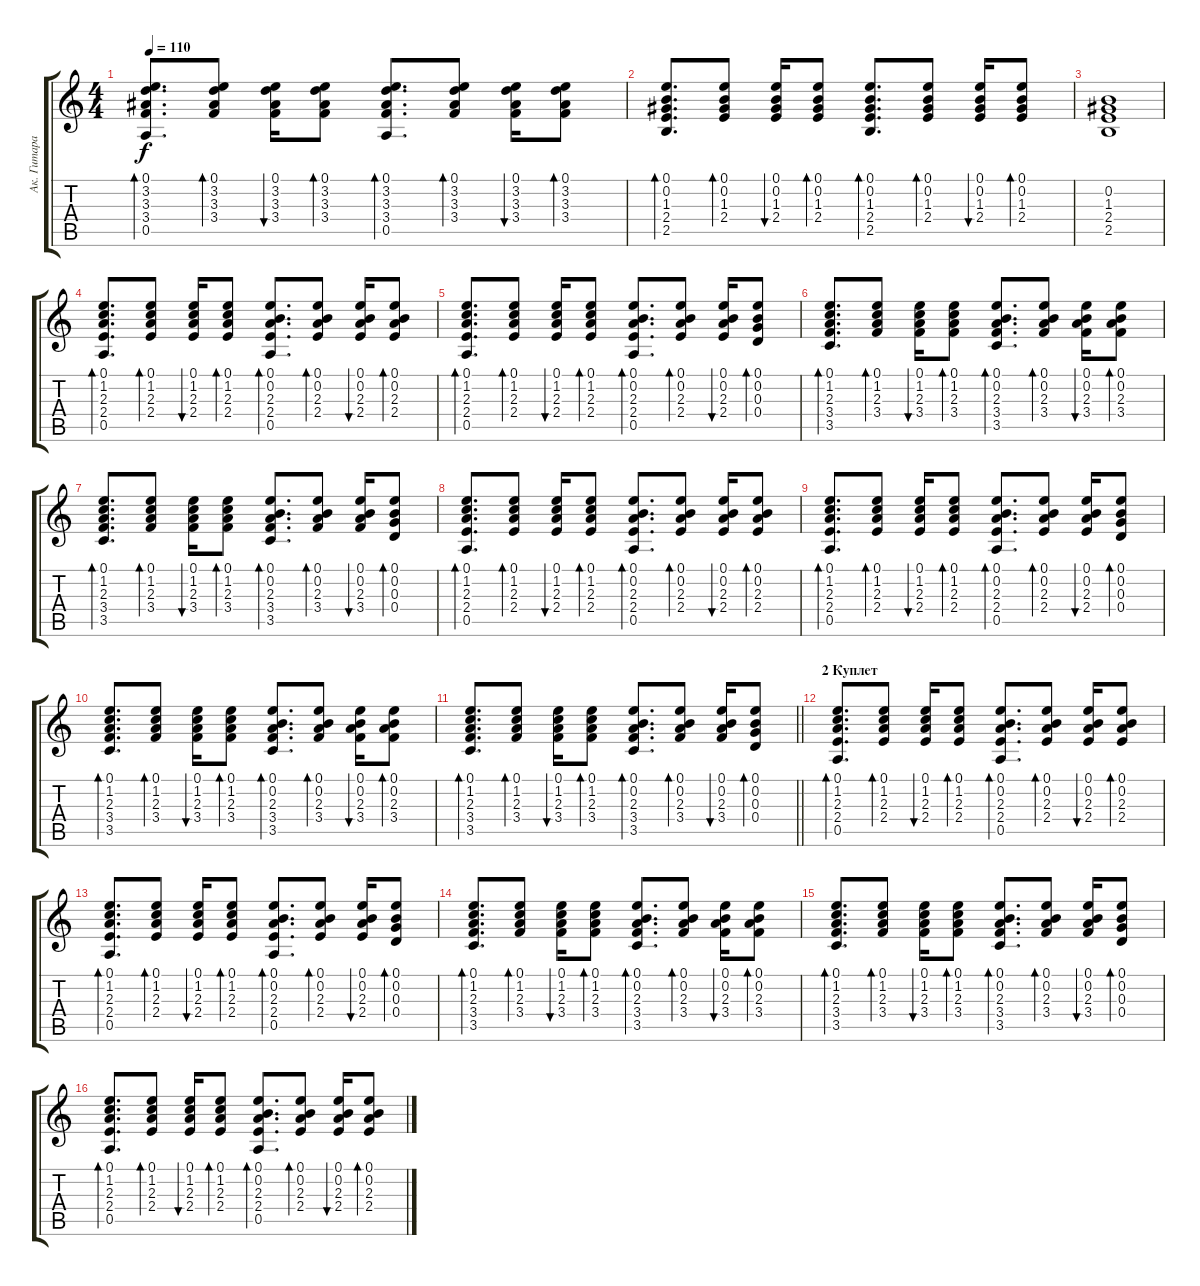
\track ("Ак. Гитара (Илья Чёрт)" "Ак. Гитара") {instrument acousticguitarsteel}
\staff {score tabs}
\tuning (E4 B3 G3 D3 A2 E2) {hide}
\ts (4 4)
\tempo 110
\clef g2
\ks c
(0.1 3.2 3.3 3.4 0.5).8{d bd 30 dy f} (0.1 3.2 3.3 3.4).8{bd 30} (0.1 3.2 3.3 3.4).16{bu 30} (0.1 3.2 3.3 3.4).8{bd 30} (0.1 3.2 3.3 3.4 0.5).8{d bd 30} (0.1 3.2 3.3 3.4).8{bd 30} (0.1 3.2 3.3 3.4).16{bu 30} (0.1 3.2 3.3 3.4).8{bd 30} |
(0.1 0.2 1.3 2.4 2.5).8{d bd 30} (0.1 0.2 1.3 2.4).8{bd 30} (0.1 0.2 1.3 2.4).16{bu 30} (0.1 0.2 1.3 2.4).8{bd 30} (0.1 0.2 1.3 2.4 2.5).8{d bd 30} (0.1 0.2 1.3 2.4).8{bd 30} (0.1 0.2 1.3 2.4).16{bu 30} (0.1 0.2 1.3 2.4).8{bd 30} |
(0.2 1.3 2.4 2.5).1 |
(0.1 1.2 2.3 2.4 0.5).8{d bd 30} (0.1 1.2 2.3 2.4).8{bd 30} (0.1 1.2 2.3 2.4).16{bu 30} (0.1 1.2 2.3 2.4).8{bd 30} (0.1 0.2 2.3 2.4 0.5).8{d bd 30} (0.1 0.2 2.3 2.4).8{bd 30} (0.1 0.2 2.3 2.4).16{bu 30} (0.1 0.2 2.3 2.4).8{bd 30} |
(0.1 1.2 2.3 2.4 0.5).8{d bd 30} (0.1 1.2 2.3 2.4).8{bd 30} (0.1 1.2 2.3 2.4).16{bu 30} (0.1 1.2 2.3 2.4).8{bd 30} (0.1 0.2 2.3 2.4 0.5).8{d bd 30} (0.1 0.2 2.3 2.4).8{bd 30} (0.1 0.2 2.3 2.4).16{bu 30} (0.1 0.2 0.3 0.4).8{bd 30} |
(0.1 1.2 2.3 3.4 3.5).8{d bd 30} (0.1 1.2 2.3 3.4).8{bd 30} (0.1 1.2 2.3 3.4).16{bu 30} (0.1 1.2 2.3 3.4).8{bd 30} (0.1 0.2 2.3 3.4 3.5).8{d bd 30} (0.1 0.2 2.3 3.4).8{bd 30} (0.1 0.2 2.3 3.4).16{bu 30} (0.1 0.2 2.3 3.4).8{bd 30} |
(0.1 1.2 2.3 3.4 3.5).8{d bd 30} (0.1 1.2 2.3 3.4).8{bd 30} (0.1 1.2 2.3 3.4).16{bu 30} (0.1 1.2 2.3 3.4).8{bd 30} (0.1 0.2 2.3 3.4 3.5).8{d bd 30} (0.1 0.2 2.3 3.4).8{bd 30} (0.1 0.2 2.3 3.4).16{bu 30} (0.1 0.2 0.3 0.4).8{bd 30} |
(0.1 1.2 2.3 2.4 0.5).8{d bd 30} (0.1 1.2 2.3 2.4).8{bd 30} (0.1 1.2 2.3 2.4).16{bu 30} (0.1 1.2 2.3 2.4).8{bd 30} (0.1 0.2 2.3 2.4 0.5).8{d bd 30} (0.1 0.2 2.3 2.4).8{bd 30} (0.1 0.2 2.3 2.4).16{bu 30} (0.1 0.2 2.3 2.4).8{bd 30} |
(0.1 1.2 2.3 2.4 0.5).8{d bd 30} (0.1 1.2 2.3 2.4).8{bd 30} (0.1 1.2 2.3 2.4).16{bu 30} (0.1 1.2 2.3 2.4).8{bd 30} (0.1 0.2 2.3 2.4 0.5).8{d bd 30} (0.1 0.2 2.3 2.4).8{bd 30} (0.1 0.2 2.3 2.4).16{bu 30} (0.1 0.2 0.3 0.4).8{bd 30} |
(0.1 1.2 2.3 3.4 3.5).8{d bd 30} (0.1 1.2 2.3 3.4).8{bd 30} (0.1 1.2 2.3 3.4).16{bu 30} (0.1 1.2 2.3 3.4).8{bd 30} (0.1 0.2 2.3 3.4 3.5).8{d bd 30} (0.1 0.2 2.3 3.4).8{bd 30} (0.1 0.2 2.3 3.4).16{bu 30} (0.1 0.2 2.3 3.4).8{bd 30} |
\barLineRight lightlight
(0.1 1.2 2.3 3.4 3.5).8{d bd 30} (0.1 1.2 2.3 3.4).8{bd 30} (0.1 1.2 2.3 3.4).16{bu 30} (0.1 1.2 2.3 3.4).8{bd 30} (0.1 0.2 2.3 3.4 3.5).8{d bd 30} (0.1 0.2 2.3 3.4).8{bd 30} (0.1 0.2 2.3 3.4).16{bu 30} (0.1 0.2 0.3 0.4).8{bd 30} |
\section ("" "2 Куплет")
(0.1 1.2 2.3 2.4 0.5).8{d bd 30} (0.1 1.2 2.3 2.4).8{bd 30} (0.1 1.2 2.3 2.4).16{bu 30} (0.1 1.2 2.3 2.4).8{bd 30} (0.1 0.2 2.3 2.4 0.5).8{d bd 30} (0.1 0.2 2.3 2.4).8{bd 30} (0.1 0.2 2.3 2.4).16{bu 30} (0.1 0.2 2.3 2.4).8{bd 30} |
(0.1 1.2 2.3 2.4 0.5).8{d bd 30} (0.1 1.2 2.3 2.4).8{bd 30} (0.1 1.2 2.3 2.4).16{bu 30} (0.1 1.2 2.3 2.4).8{bd 30} (0.1 0.2 2.3 2.4 0.5).8{d bd 30} (0.1 0.2 2.3 2.4).8{bd 30} (0.1 0.2 2.3 2.4).16{bu 30} (0.1 0.2 0.3 0.4).8{bd 30} |
(0.1 1.2 2.3 3.4 3.5).8{d bd 30} (0.1 1.2 2.3 3.4).8{bd 30} (0.1 1.2 2.3 3.4).16{bu 30} (0.1 1.2 2.3 3.4).8{bd 30} (0.1 0.2 2.3 3.4 3.5).8{d bd 30} (0.1 0.2 2.3 3.4).8{bd 30} (0.1 0.2 2.3 3.4).16{bu 30} (0.1 0.2 2.3 3.4).8{bd 30} |
(0.1 1.2 2.3 3.4 3.5).8{d bd 30} (0.1 1.2 2.3 3.4).8{bd 30} (0.1 1.2 2.3 3.4).16{bu 30} (0.1 1.2 2.3 3.4).8{bd 30} (0.1 0.2 2.3 3.4 3.5).8{d bd 30} (0.1 0.2 2.3 3.4).8{bd 30} (0.1 0.2 2.3 3.4).16{bu 30} (0.1 0.2 0.3 0.4).8{bd 30} |
(0.1 1.2 2.3 2.4 0.5).8{d bd 30} (0.1 1.2 2.3 2.4).8{bd 30} (0.1 1.2 2.3 2.4).16{bu 30} (0.1 1.2 2.3 2.4).8{bd 30} (0.1 0.2 2.3 2.4 0.5).8{d bd 30} (0.1 0.2 2.3 2.4).8{bd 30} (0.1 0.2 2.3 2.4).16{bu 30} (0.1 0.2 2.3 2.4).8{bd 30}
